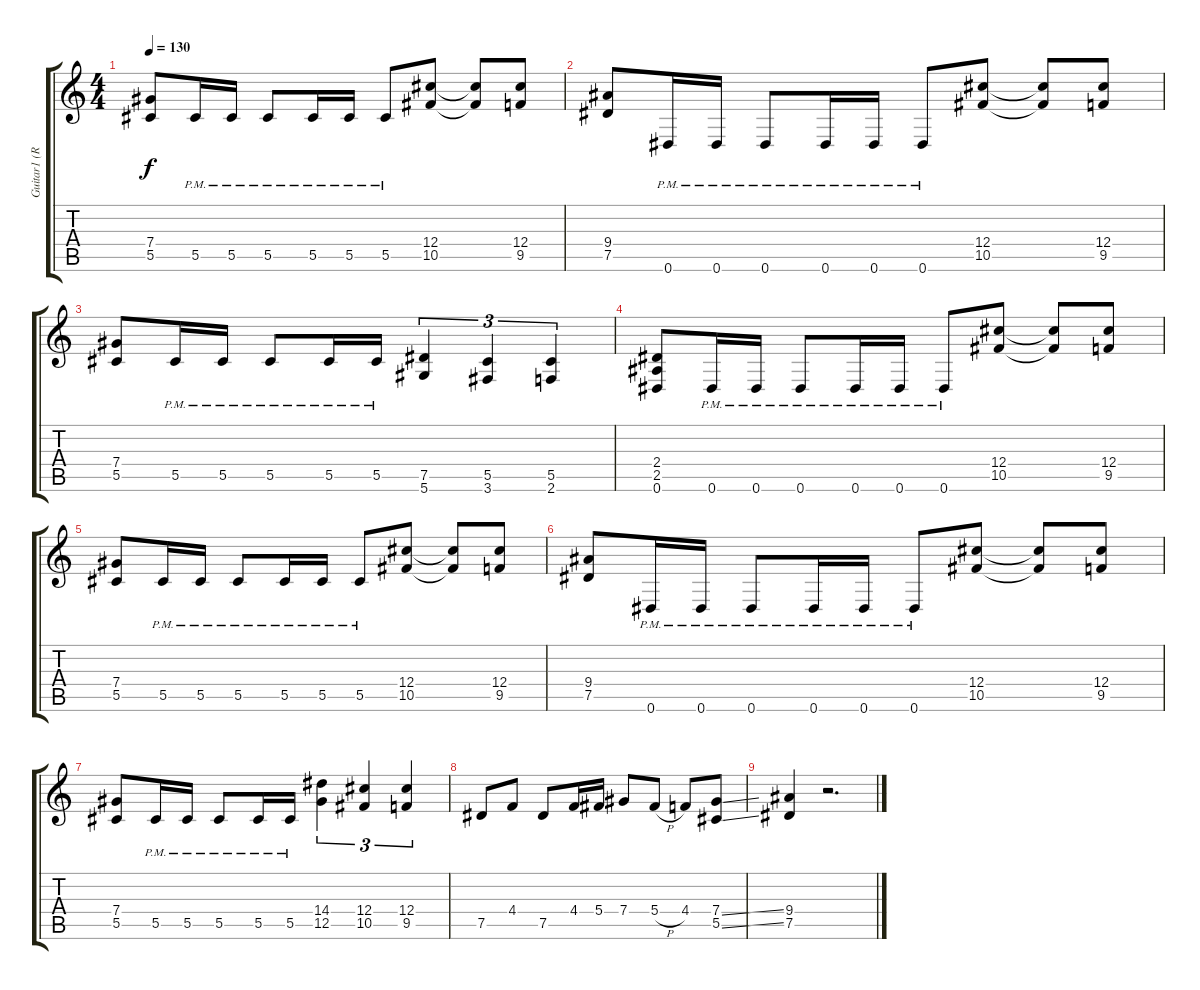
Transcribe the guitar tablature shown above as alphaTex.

\track ("Guitar1 (Rhythm)" "Guitar1 (R") {instrument distortionguitar}
\staff {score tabs}
\tuning (Eb4 Bb3 Gb3 Db3 Ab2 Eb2) {hide}
\ts (4 4)
\tempo 130
\clef g2
\ks c
(7.4 5.5).8{dy f} 5.5{pm}.16 5.5{pm}.16 5.5{pm}.8 5.5{pm}.16 5.5{pm}.16 5.5{pm}.8 (12.4 10.5).8 (12.4{t} 10.5{t}).8 (12.4 9.5).8 |
(9.4 7.5).8 0.6{pm}.16 0.6{pm}.16 0.6{pm}.8 0.6{pm}.16 0.6{pm}.16 0.6{pm}.8 (12.4 10.5).8 (12.4{t} 10.5{t}).8 (12.4 9.5).8 |
(7.4 5.5).8 5.5{pm}.16 5.5{pm}.16 5.5{pm}.8 5.5{pm}.16 5.5{pm}.16 (7.5 5.6).4{tu (3 2)} (5.5 3.6).4{tu (3 2)} (5.5 2.6).4{tu (3 2)} |
(2.4 2.5 0.6).8 0.6{pm}.16 0.6{pm}.16 0.6{pm}.8 0.6{pm}.16 0.6{pm}.16 0.6{pm}.8 (12.4 10.5).8 (12.4{t} 10.5{t}).8 (12.4 9.5).8 |
(7.4 5.5).8 5.5{pm}.16 5.5{pm}.16 5.5{pm}.8 5.5{pm}.16 5.5{pm}.16 5.5{pm}.8 (12.4 10.5).8 (12.4{t} 10.5{t}).8 (12.4 9.5).8 |
(9.4 7.5).8 0.6{pm}.16 0.6{pm}.16 0.6{pm}.8 0.6{pm}.16 0.6{pm}.16 0.6{pm}.8 (12.4 10.5).8 (12.4{t} 10.5{t}).8 (12.4 9.5).8 |
(7.4 5.5).8 5.5{pm}.16 5.5{pm}.16 5.5{pm}.8 5.5{pm}.16 5.5{pm}.16 (14.4 12.5).4{tu (3 2)} (12.4 10.5).4{tu (3 2)} (12.4 9.5).4{tu (3 2)} |
7.5.8 4.4.8 7.5.8 4.4.16 5.4.16 7.4.8 5.4{h}.8 4.4.8 (7.4{ss} 5.5{ss}).8 |
(9.4 7.5).4 r.2{d}
